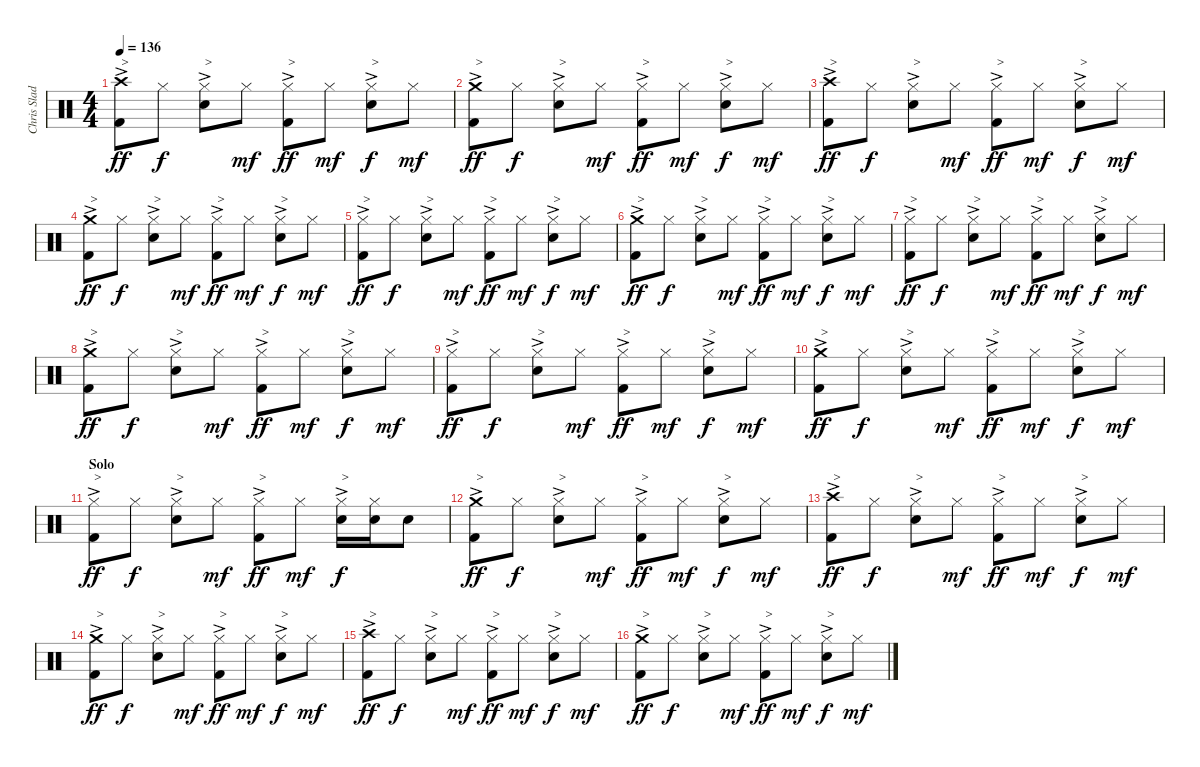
\track ("Chris Slade" "Chris Slad") {instrument percussion}
\staff {score}
\articulation defaults
\ts (4 4)
\tempo 136
\clef neutral
\ks c
("Crash high (hit)"{ac} "Kick (hit) 2"{ac}).8{txt ">" dy ff} "Hi-Hat (closed)".8{dy f} ("Hi-Hat (closed)"{ac} "Snare (hit) 2").8{txt ">"} "Hi-Hat (closed)".8{dy mf} ("Hi-Hat (closed)"{ac} "Kick (hit) 2"{ac}).8{txt ">" dy ff} "Hi-Hat (closed)".8{dy mf} ("Hi-Hat (closed)"{ac} "Snare (hit) 2").8{txt ">" dy f} "Hi-Hat (closed)".8{dy mf} |
("Crash medium (hit)"{ac} "Kick (hit) 2"{ac}).8{txt ">" dy ff} "Hi-Hat (closed)".8{dy f} ("Hi-Hat (closed)"{ac} "Snare (hit) 2").8{txt ">"} "Hi-Hat (closed)".8{dy mf} ("Hi-Hat (closed)"{ac} "Kick (hit) 2"{ac}).8{txt ">" dy ff} "Hi-Hat (closed)".8{dy mf} ("Hi-Hat (closed)"{ac} "Snare (hit) 2").8{txt ">" dy f} "Hi-Hat (closed)".8{dy mf} |
("Crash high (hit)"{ac} "Kick (hit) 2"{ac}).8{txt ">" dy ff} "Hi-Hat (closed)".8{dy f} ("Hi-Hat (closed)"{ac} "Snare (hit) 2").8{txt ">"} "Hi-Hat (closed)".8{dy mf} ("Hi-Hat (closed)"{ac} "Kick (hit) 2"{ac}).8{txt ">" dy ff} "Hi-Hat (closed)".8{dy mf} ("Hi-Hat (closed)"{ac} "Snare (hit) 2").8{txt ">" dy f} "Hi-Hat (closed)".8{dy mf} |
("Crash medium (hit)"{ac} "Kick (hit) 2"{ac}).8{txt ">" dy ff} "Hi-Hat (closed)".8{dy f} ("Hi-Hat (closed)"{ac} "Snare (hit) 2").8{txt ">"} "Hi-Hat (closed)".8{dy mf} ("Hi-Hat (closed)"{ac} "Kick (hit) 2"{ac}).8{txt ">" dy ff} "Hi-Hat (closed)".8{dy mf} ("Hi-Hat (closed)"{ac} "Snare (hit) 2").8{txt ">" dy f} "Hi-Hat (closed)".8{dy mf} |
("Hi-Hat (closed)"{ac} "Kick (hit) 2"{ac}).8{txt ">" dy ff} "Hi-Hat (closed)".8{dy f} ("Hi-Hat (closed)"{ac} "Snare (hit) 2").8{txt ">"} "Hi-Hat (closed)".8{dy mf} ("Hi-Hat (closed)"{ac} "Kick (hit) 2"{ac}).8{txt ">" dy ff} "Hi-Hat (closed)".8{dy mf} ("Hi-Hat (closed)"{ac} "Snare (hit) 2").8{txt ">" dy f} "Hi-Hat (closed)".8{dy mf} |
("Crash medium (hit)"{ac} "Kick (hit) 2"{ac}).8{txt ">" dy ff} "Hi-Hat (closed)".8{dy f} ("Hi-Hat (closed)"{ac} "Snare (hit) 2").8{txt ">"} "Hi-Hat (closed)".8{dy mf} ("Hi-Hat (closed)"{ac} "Kick (hit) 2"{ac}).8{txt ">" dy ff} "Hi-Hat (closed)".8{dy mf} ("Hi-Hat (closed)"{ac} "Snare (hit) 2").8{txt ">" dy f} "Hi-Hat (closed)".8{dy mf} |
("Hi-Hat (closed)"{ac} "Kick (hit) 2"{ac}).8{txt ">" dy ff} "Hi-Hat (closed)".8{dy f} ("Hi-Hat (closed)"{ac} "Snare (hit) 2").8{txt ">"} "Hi-Hat (closed)".8{dy mf} ("Hi-Hat (closed)"{ac} "Kick (hit) 2"{ac}).8{txt ">" dy ff} "Hi-Hat (closed)".8{dy mf} ("Hi-Hat (closed)"{ac} "Snare (hit) 2").8{txt ">" dy f} "Hi-Hat (closed)".8{dy mf} |
("Crash medium (hit)"{ac} "Kick (hit) 2"{ac}).8{txt ">" dy ff} "Hi-Hat (closed)".8{dy f} ("Hi-Hat (closed)"{ac} "Snare (hit) 2").8{txt ">"} "Hi-Hat (closed)".8{dy mf} ("Hi-Hat (closed)"{ac} "Kick (hit) 2"{ac}).8{txt ">" dy ff} "Hi-Hat (closed)".8{dy mf} ("Hi-Hat (closed)"{ac} "Snare (hit) 2").8{txt ">" dy f} "Hi-Hat (closed)".8{dy mf} |
("Hi-Hat (closed)"{ac} "Kick (hit) 2"{ac}).8{txt ">" dy ff} "Hi-Hat (closed)".8{dy f} ("Hi-Hat (closed)"{ac} "Snare (hit) 2").8{txt ">"} "Hi-Hat (closed)".8{dy mf} ("Hi-Hat (closed)"{ac} "Kick (hit) 2"{ac}).8{txt ">" dy ff} "Hi-Hat (closed)".8{dy mf} ("Hi-Hat (closed)"{ac} "Snare (hit) 2").8{txt ">" dy f} "Hi-Hat (closed)".8{dy mf} |
("Crash medium (hit)"{ac} "Kick (hit) 2"{ac}).8{txt ">" dy ff} "Hi-Hat (closed)".8{dy f} ("Hi-Hat (closed)"{ac} "Snare (hit) 2").8{txt ">"} "Hi-Hat (closed)".8{dy mf} ("Hi-Hat (closed)"{ac} "Kick (hit) 2"{ac}).8{txt ">" dy ff} "Hi-Hat (closed)".8{dy mf} ("Hi-Hat (closed)"{ac} "Snare (hit) 2").8{txt ">" dy f} "Hi-Hat (closed)".8{dy mf} |
\section ("" "Solo")
("Hi-Hat (closed)"{ac} "Kick (hit) 2"{ac}).8{txt ">" dy ff} "Hi-Hat (closed)".8{dy f} ("Hi-Hat (closed)"{ac} "Snare (hit) 2").8{txt ">"} "Hi-Hat (closed)".8{dy mf} ("Hi-Hat (closed)"{ac} "Kick (hit) 2"{ac}).8{txt ">" dy ff} "Hi-Hat (closed)".8{dy mf} ("Hi-Hat (closed)"{ac} "Snare (hit) 2").16{txt ">" dy f} ("Hi-Hat (closed)" "Snare (hit) 2").16 "Snare (hit) 2".8 |
("Crash medium (hit)"{ac} "Kick (hit) 2"{ac}).8{txt ">" dy ff} "Hi-Hat (closed)".8{dy f} ("Hi-Hat (closed)"{ac} "Snare (hit) 2").8{txt ">"} "Hi-Hat (closed)".8{dy mf} ("Hi-Hat (closed)"{ac} "Kick (hit) 2"{ac}).8{txt ">" dy ff} "Hi-Hat (closed)".8{dy mf} ("Hi-Hat (closed)"{ac} "Snare (hit) 2").8{txt ">" dy f} "Hi-Hat (closed)".8{dy mf} |
("Crash high (hit)"{ac} "Kick (hit) 2"{ac}).8{txt ">" dy ff} "Hi-Hat (closed)".8{dy f} ("Hi-Hat (closed)"{ac} "Snare (hit) 2").8{txt ">"} "Hi-Hat (closed)".8{dy mf} ("Hi-Hat (closed)"{ac} "Kick (hit) 2"{ac}).8{txt ">" dy ff} "Hi-Hat (closed)".8{dy mf} ("Hi-Hat (closed)"{ac} "Snare (hit) 2").8{txt ">" dy f} "Hi-Hat (closed)".8{dy mf} |
("Crash medium (hit)"{ac} "Kick (hit) 2"{ac}).8{txt ">" dy ff} "Hi-Hat (closed)".8{dy f} ("Hi-Hat (closed)"{ac} "Snare (hit) 2").8{txt ">"} "Hi-Hat (closed)".8{dy mf} ("Hi-Hat (closed)"{ac} "Kick (hit) 2"{ac}).8{txt ">" dy ff} "Hi-Hat (closed)".8{dy mf} ("Hi-Hat (closed)"{ac} "Snare (hit) 2").8{txt ">" dy f} "Hi-Hat (closed)".8{dy mf} |
("Crash high (hit)"{ac} "Kick (hit) 2"{ac}).8{txt ">" dy ff} "Hi-Hat (closed)".8{dy f} ("Hi-Hat (closed)"{ac} "Snare (hit) 2").8{txt ">"} "Hi-Hat (closed)".8{dy mf} ("Hi-Hat (closed)"{ac} "Kick (hit) 2"{ac}).8{txt ">" dy ff} "Hi-Hat (closed)".8{dy mf} ("Hi-Hat (closed)"{ac} "Snare (hit) 2").8{txt ">" dy f} "Hi-Hat (closed)".8{dy mf} |
("Crash medium (hit)"{ac} "Kick (hit) 2"{ac}).8{txt ">" dy ff} "Hi-Hat (closed)".8{dy f} ("Hi-Hat (closed)"{ac} "Snare (hit) 2").8{txt ">"} "Hi-Hat (closed)".8{dy mf} ("Hi-Hat (closed)"{ac} "Kick (hit) 2"{ac}).8{txt ">" dy ff} "Hi-Hat (closed)".8{dy mf} ("Hi-Hat (closed)"{ac} "Snare (hit) 2").8{txt ">" dy f} "Hi-Hat (closed)".8{dy mf}
